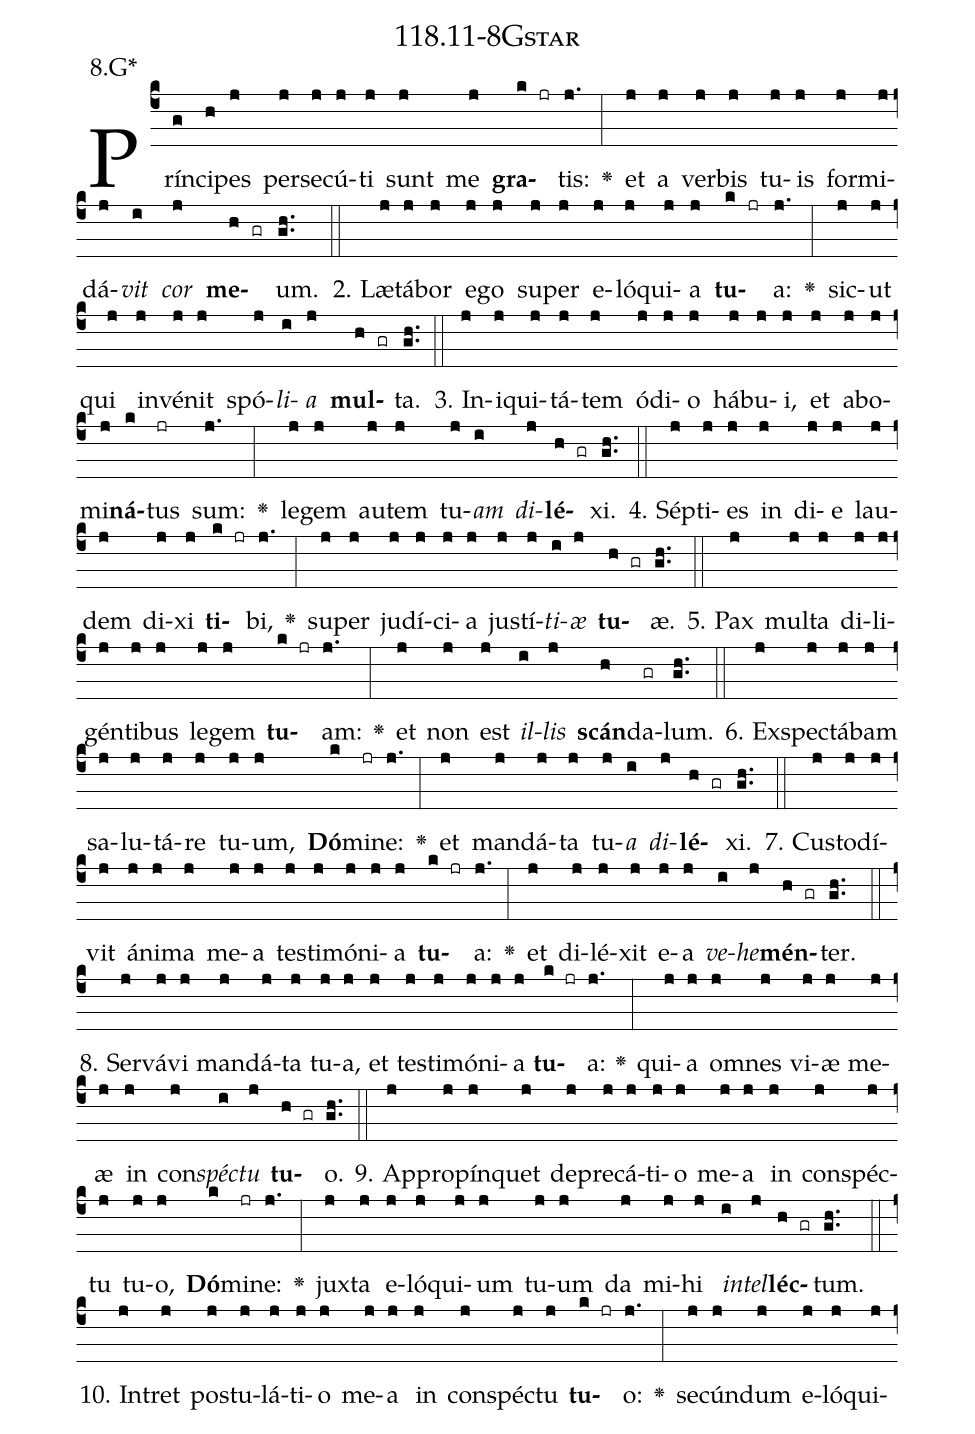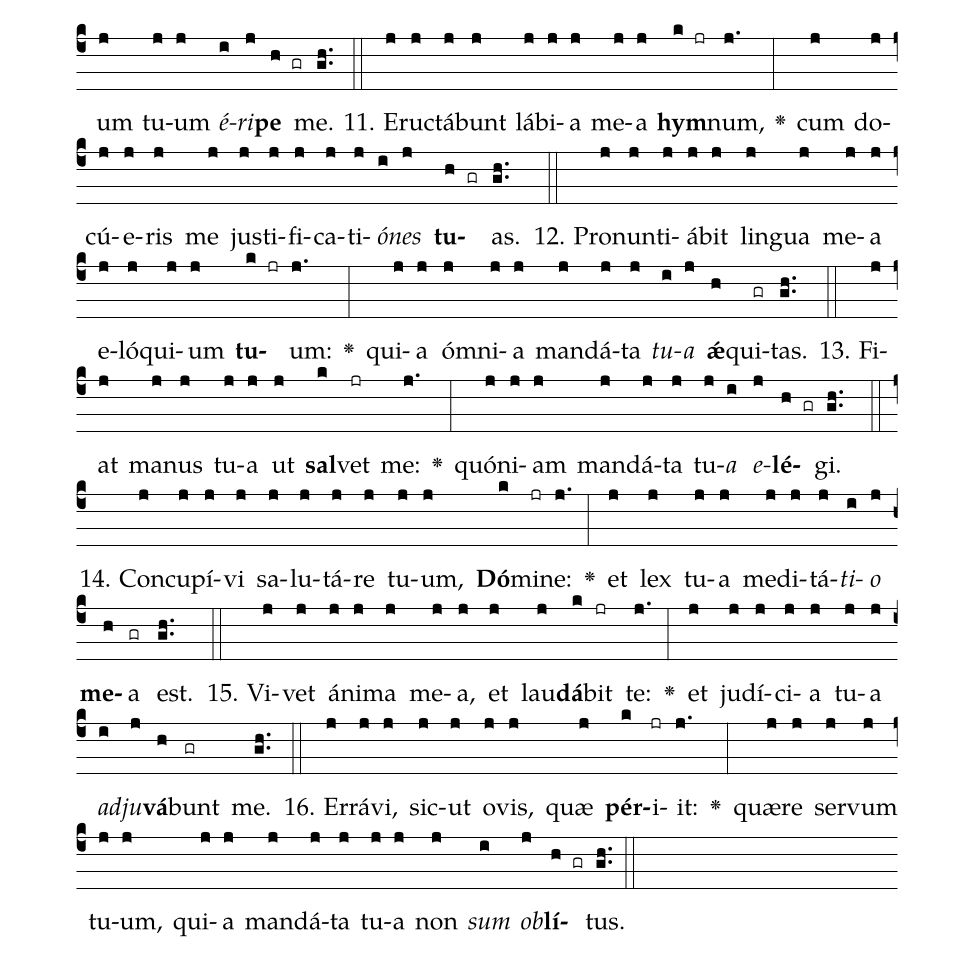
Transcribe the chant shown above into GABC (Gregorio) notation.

name: 118.11-8Gstar;
annotation: 8.G*;
%%
(c4)Prín(g)ci(h)pes(j) per(j)se(j)cú(j)ti(j) sunt(j) me(j) <b>gra</b>(k jr)tis:(j.) <v>\greheightstar</v>(:) et(j) a(j) ver(j)bis(j) tu(j)is(j) for(j)mi(j)dá(j)<i>vit</i>(i) <i>cor</i>(j) <b>me</b>(h gr)um.(gh..) (::)
2. Læ(j)tá(j)bor(j) e(j)go(j) su(j)per(j) e(j)ló(j)qui(j)a(j) <b>tu</b>(k jr)a:(j.) <v>\greheightstar</v>(:) sic(j)ut(j) qui(j) in(j)vé(j)nit(j) spó(j)<i>li</i>(i)<i>a</i>(j) <b>mul</b>(h gr)ta.(gh..) (::)
3. In(j)i(j)qui(j)tá(j)tem(j) ó(j)di(j)o(j) há(j)bu(j)i,(j) et(j) ab(j)o(j)mi(j)<b>ná</b>(k)tus(jr) sum:(j.) <v>\greheightstar</v>(:) le(j)gem(j) au(j)tem(j) tu(j)<i>am</i>(i) <i>di</i>(j)<b>lé</b>(h gr)xi.(gh..) (::)
4. Sép(j)ti(j)es(j) in(j) di(j)e(j) lau(j)dem(j) di(j)xi(j) <b>ti</b>(k jr)bi,(j.) <v>\greheightstar</v>(:) su(j)per(j) ju(j)dí(j)ci(j)a(j) jus(j)tí(j)<i>ti</i>(i)<i>æ</i>(j) <b>tu</b>(h gr)æ.(gh..) (::)
5. Pax(j) mul(j)ta(j) di(j)li(j)gén(j)ti(j)bus(j) le(j)gem(j) <b>tu</b>(k jr)am:(j.) <v>\greheightstar</v>(:) et(j) non(j) est(j) <i>il</i>(i)<i>lis</i>(j) <b>scán</b>(h)da(gr)lum.(gh..) (::)
6. Ex(j)spec(j)tá(j)bam(j) sa(j)lu(j)tá(j)re(j) tu(j)um,(j) <b>Dó</b>(k)mi(jr)ne:(j.) <v>\greheightstar</v>(:) et(j) man(j)dá(j)ta(j) tu(j)<i>a</i>(i) <i>di</i>(j)<b>lé</b>(h gr)xi.(gh..) (::)
7. Cus(j)to(j)dí(j)vit(j) á(j)ni(j)ma(j) me(j)a(j) tes(j)ti(j)mó(j)ni(j)a(j) <b>tu</b>(k jr)a:(j.) <v>\greheightstar</v>(:) et(j) di(j)lé(j)xit(j) e(j)a(j) <i>ve</i>(i)<i>he</i>(j)<b>mén</b>(h gr)ter.(gh..) (::)
8. Ser(j)vá(j)vi(j) man(j)dá(j)ta(j) tu(j)a,(j) et(j) tes(j)ti(j)mó(j)ni(j)a(j) <b>tu</b>(k jr)a:(j.) <v>\greheightstar</v>(:) qui(j)a(j) om(j)nes(j) vi(j)æ(j) me(j)æ(j) in(j) con(j)<i>spéc</i>(i)<i>tu</i>(j) <b>tu</b>(h gr)o.(gh..) (::)
9. Ap(j)pro(j)pín(j)quet(j) de(j)pre(j)cá(j)ti(j)o(j) me(j)a(j) in(j) con(j)spéc(j)tu(j) tu(j)o,(j) <b>Dó</b>(k)mi(jr)ne:(j.) <v>\greheightstar</v>(:) jux(j)ta(j) e(j)ló(j)qui(j)um(j) tu(j)um(j) da(j) mi(j)hi(j) <i>in</i>(i)<i>tel</i>(j)<b>léc</b>(h gr)tum.(gh..) (::)
10. In(j)tret(j) pos(j)tu(j)lá(j)ti(j)o(j) me(j)a(j) in(j) con(j)spéc(j)tu(j) <b>tu</b>(k jr)o:(j.) <v>\greheightstar</v>(:) se(j)cún(j)dum(j) e(j)ló(j)qui(j)um(j) tu(j)um(j) <i>é</i>(i)<i>ri</i>(j)<b>pe</b>(h gr) me.(gh..) (::)
11. E(j)ruc(j)tá(j)bunt(j) lá(j)bi(j)a(j) me(j)a(j) <b>hym</b>(k jr)num,(j.) <v>\greheightstar</v>(:) cum(j) do(j)cú(j)e(j)ris(j) me(j) jus(j)ti(j)fi(j)ca(j)ti(j)<i>ó</i>(i)<i>nes</i>(j) <b>tu</b>(h gr)as.(gh..) (::)
12. Pro(j)nun(j)ti(j)á(j)bit(j) lin(j)gua(j) me(j)a(j) e(j)ló(j)qui(j)um(j) <b>tu</b>(k jr)um:(j.) <v>\greheightstar</v>(:) qui(j)a(j) óm(j)ni(j)a(j) man(j)dá(j)ta(j) <i>tu</i>(i)<i>a</i>(j) <b>ǽ</b>(h)qui(gr)tas.(gh..) (::)
13. Fi(j)at(j) ma(j)nus(j) tu(j)a(j) ut(j) <b>sal</b>(k)vet(jr) me:(j.) <v>\greheightstar</v>(:) quón(j)i(j)am(j) man(j)dá(j)ta(j) tu(j)<i>a</i>(i) <i>e</i>(j)<b>lé</b>(h gr)gi.(gh..) (::)
14. Con(j)cu(j)pí(j)vi(j) sa(j)lu(j)tá(j)re(j) tu(j)um,(j) <b>Dó</b>(k)mi(jr)ne:(j.) <v>\greheightstar</v>(:) et(j) lex(j) tu(j)a(j) me(j)di(j)tá(j)<i>ti</i>(i)<i>o</i>(j) <b>me</b>(h)a(gr) est.(gh..) (::)
15. Vi(j)vet(j) á(j)ni(j)ma(j) me(j)a,(j) et(j) lau(j)<b>dá</b>(k)bit(jr) te:(j.) <v>\greheightstar</v>(:) et(j) ju(j)dí(j)ci(j)a(j) tu(j)a(j) <i>ad</i>(i)<i>ju</i>(j)<b>vá</b>(h)bunt(gr) me.(gh..) (::)
16. Er(j)rá(j)vi,(j) sic(j)ut(j) o(j)vis,(j) quæ(j) <b>pér</b>(k)i(jr)it:(j.) <v>\greheightstar</v>(:) quæ(j)re(j) ser(j)vum(j) tu(j)um,(j) qui(j)a(j) man(j)dá(j)ta(j) tu(j)a(j) non(j) <i>sum</i>(i) <i>ob</i>(j)<b>lí</b>(h gr)tus.(gh..) (::)
